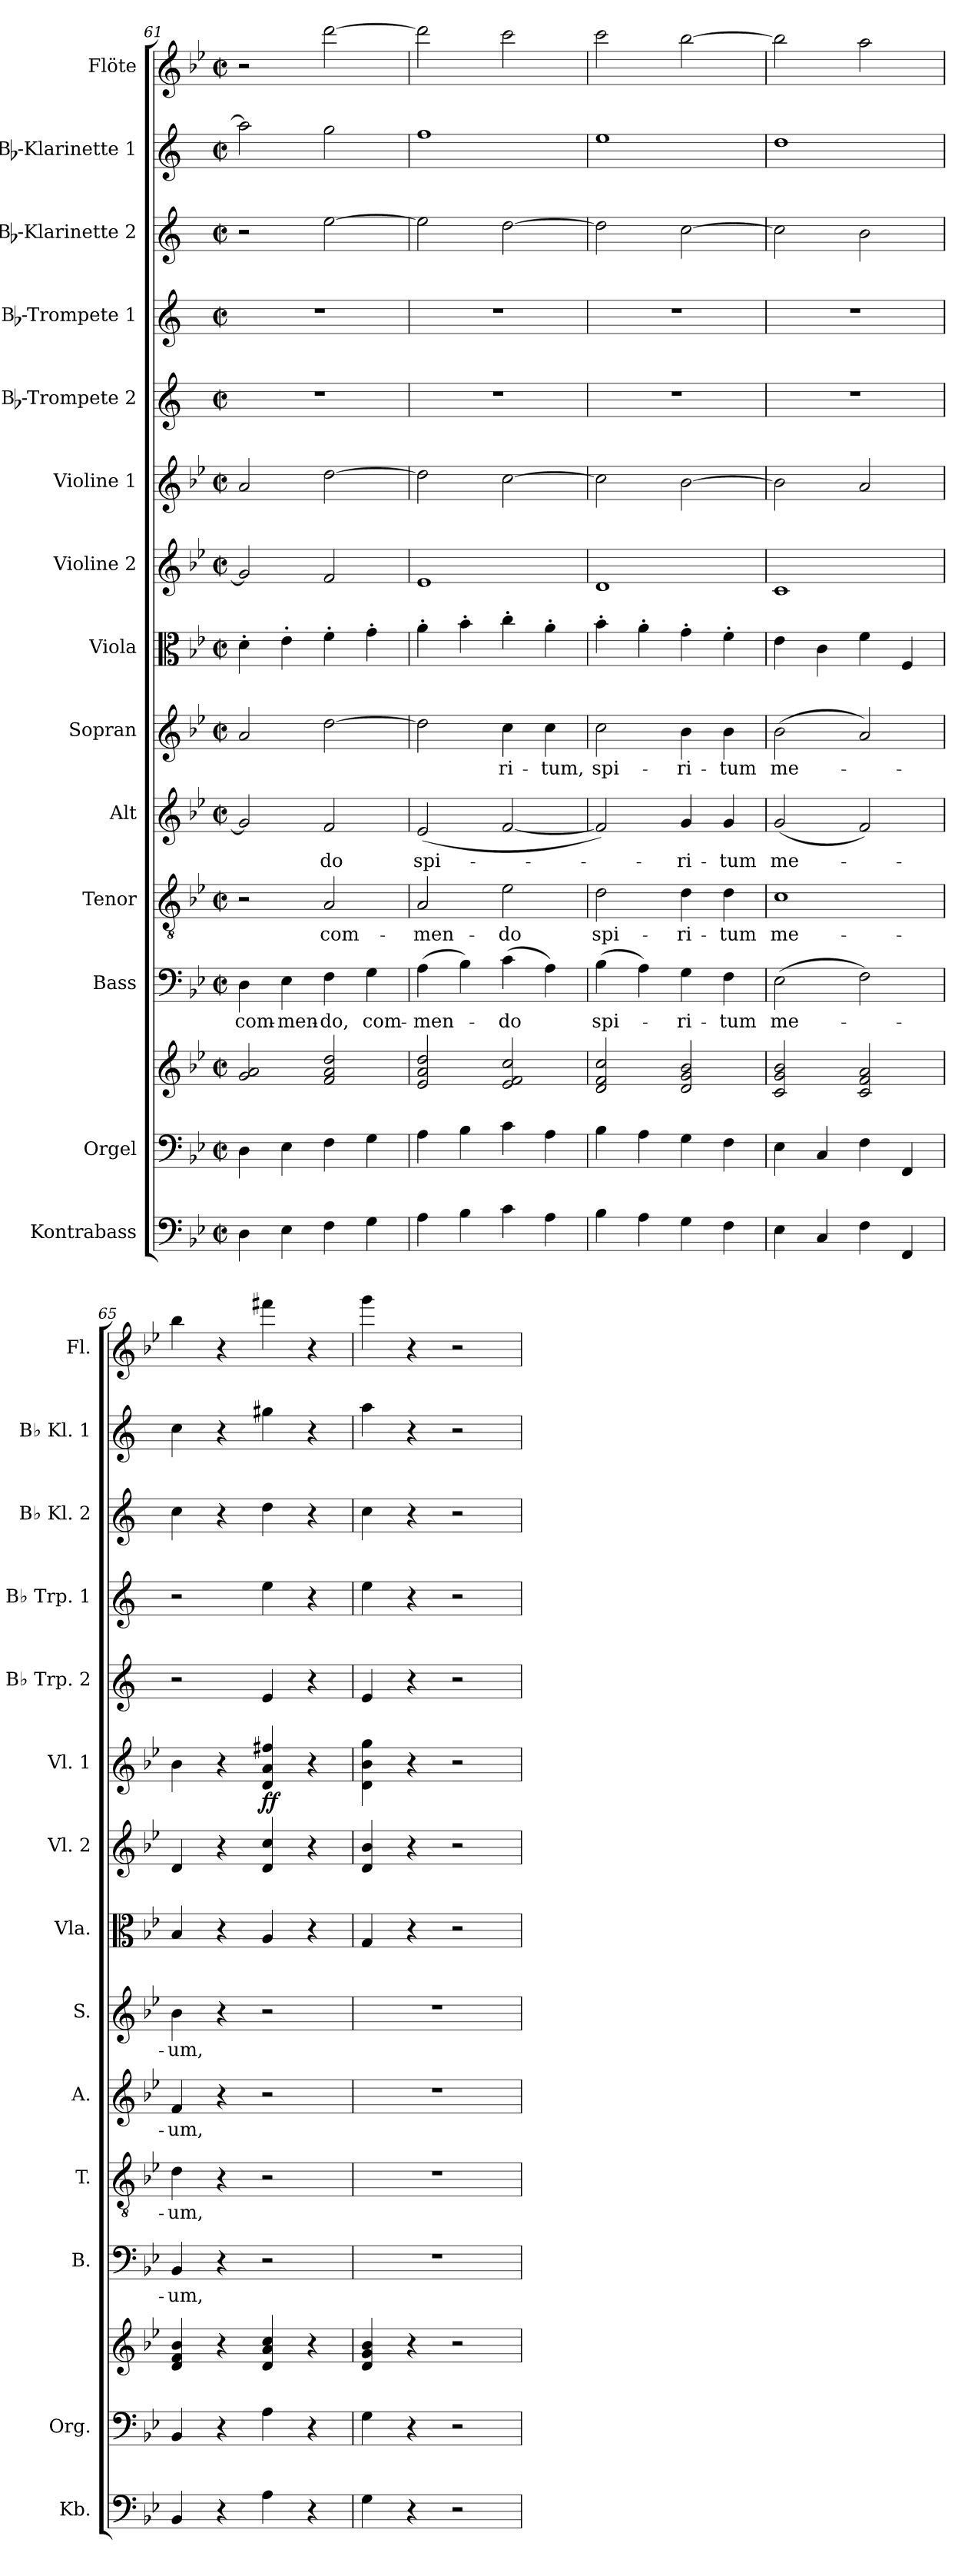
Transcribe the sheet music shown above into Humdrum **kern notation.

**kern	**kern	**kern	**kern	**text	**kern	**text	**kern	**text	**kern	**text	**kern	**kern	**kern	**dynam	**kern	**kern	**kern	**kern	**kern
*part14	*part13	*part13	*part12	*part12	*part11	*part11	*part10	*part10	*part9	*part9	*part8	*part7	*part6	*part6	*part5	*part4	*part3	*part2	*part1
*staff15	*staff14	*staff13	*staff12	*staff12	*staff11	*staff11	*staff10	*staff10	*staff9	*staff9	*staff8	*staff7	*staff6	*staff6	*staff5	*staff4	*staff3	*staff2	*staff1
*I"Kontrabass	*I"Orgel	*	*I"Bass	*	*I"Tenor	*	*I"Alt	*	*I"Sopran	*	*I"Viola	*I"Violine 2	*I"Violine 1	*	*I"Bb-Trompete 2	*I"Bb-Trompete 1	*I"Bb-Klarinette 2	*I"Bb-Klarinette 1	*I"Flöte
*I'Kb.	*I'Org.	*	*I'B.	*	*I'T.	*	*I'A.	*	*I'S.	*	*I'Vla.	*I'Vl. 2	*I'Vl. 1	*	*I'Bb Trp. 2	*I'Bb Trp. 1	*I'Bb Kl. 2	*I'Bb Kl. 1	*I'Fl.
*clefF4	*clefF4	*clefG2	*clefF4	*	*clefGv2	*	*clefG2	*	*clefG2	*	*clefC3	*clefG2	*clefG2	*	*clefG2	*clefG2	*clefG2	*clefG2	*clefG2
*ITrd7c12	*	*	*	*	*	*	*	*	*	*	*	*	*	*	*ITrd1c2	*ITrd1c2	*ITrd1c2	*ITrd1c2	*
*k[b-e-]	*k[b-e-]	*k[b-e-]	*k[b-e-]	*	*k[b-e-]	*	*k[b-e-]	*	*k[b-e-]	*	*k[b-e-]	*k[b-e-]	*k[b-e-]	*	*k[b-e-]	*k[b-e-]	*k[b-e-]	*k[b-e-]	*k[b-e-]
*B-:	*B-:	*B-:	*B-:	*	*B-:	*	*B-:	*	*B-:	*	*B-:	*B-:	*B-:	*	*B-:	*B-:	*B-:	*B-:	*B-:
*M2/2	*M2/2	*M2/2	*M2/2	*	*M2/2	*	*M2/2	*	*M2/2	*	*M2/2	*M2/2	*M2/2	*	*M2/2	*M2/2	*M2/2	*M2/2	*M2/2
*met(c|)	*met(c|)	*met(c|)	*met(c|)	*	*met(c|)	*	*met(c|)	*	*met(c|)	*	*met(c|)	*met(c|)	*met(c|)	*	*met(c|)	*met(c|)	*met(c|)	*met(c|)	*met(c|)
=61	=61	=61	=61	=61	=61	=61	=61	=61	=61	=61	=61	=61	=61	=61	=61	=61	=61	=61	=61
!	!	!	!	!LO:LY:b	!	!	!	!	!	!	!	!	!	!	!	!	!	!	!
4DD\	4D\	2g/ 2a/	4D\	com-	2r	.	2g/]	.	2a/	.	4d'>\	2g/]	2a/	.	1r	1r	2r	2gg\]	2r
!	!	!	!	!LO:LY:b	!	!	!	!	!	!	!	!	!	!	!	!	!	!	!
4EE-\	4E-\	.	4E-\	-men-	.	.	.	.	.	.	4e-'>\	.	.	.	.	.	.	.	.
!	!	!	!	!LO:LY:b	!	!LO:LY:b	!	!LO:LY:b	!	!	!	!	!	!	!	!	!	!	!
4FF\	4F\	2f/ 2a/ 2dd/	4F\	-do,	2A/	com-	2f/	-do	[2dd\	.	4f'>\	2f/	[2dd\	.	.	.	[2dd\	2ff\	[2ddd\
!	!	!	!	!LO:LY:b	!	!	!	!	!	!	!	!	!	!	!	!	!	!	!
4GG\	4G\	.	4G\	com-	.	.	.	.	.	.	4g'>\	.	.	.	.	.	.	.	.
=62	=62	=62	=62	=62	=62	=62	=62	=62	=62	=62	=62	=62	=62	=62	=62	=62	=62	=62	=62
!	!	!	!	!LO:LY:b	!	!LO:LY:b	!	!LO:LY:b	!	!	!	!	!	!	!	!	!	!	!
4AA\	4A\	2e-/ 2a/ 2dd/	(>4A\	-men-	2A/	-men-	(<2e-/	spi-	2dd\]	.	4a'>\	1e-	2dd\]	.	1r	1r	2dd\]	1ee-	2ddd\]
4BB-\	4B-\	.	4B-\)	.	.	.	.	.	.	.	4b-'>\	.	.	.	.	.	.	.	.
!	!	!	!	!LO:LY:b	!	!LO:LY:b	!	!	!	!LO:LY:b	!	!	!	!	!	!	!	!	!
4C\	4c\	2e-/ 2f/ 2cc/	(>4c\	-do	2e-\	-do	[2f/	.	4cc\	-ri-	4cc'>\	.	[2cc\	.	.	.	[2cc\	.	2ccc\
!	!	!	!	!	!	!	!	!	!	!LO:LY:b	!	!	!	!	!	!	!	!	!
4AA\	4A\	.	4A\)	.	.	.	.	.	4cc\	-tum,	4a'>\	.	.	.	.	.	.	.	.
=63	=63	=63	=63	=63	=63	=63	=63	=63	=63	=63	=63	=63	=63	=63	=63	=63	=63	=63	=63
!	!	!	!	!LO:LY:b	!	!LO:LY:b	!	!	!	!LO:LY:b	!	!	!	!	!	!	!	!	!
4BB-\	4B-\	2d/ 2f/ 2cc/	(>4B-\	spi-	2d\	spi-	2f/])	.	2cc\	spi-	4b-'>\	1d	2cc\]	.	1r	1r	2cc\]	1dd	2ccc\
4AA\	4A\	.	4A\)	.	.	.	.	.	.	.	4a'>\	.	.	.	.	.	.	.	.
!	!	!	!	!LO:LY:b	!	!LO:LY:b	!	!LO:LY:b	!	!LO:LY:b	!	!	!	!	!	!	!	!	!
4GG\	4G\	2d/ 2g/ 2b-/	4G\	-ri-	4d\	-ri-	4g/	-ri-	4b-\	-ri-	4g'>\	.	[2b-\	.	.	.	[2b-\	.	[2bb-\
!	!	!	!	!LO:LY:b	!	!LO:LY:b	!	!LO:LY:b	!	!LO:LY:b	!	!	!	!	!	!	!	!	!
4FF\	4F\	.	4F\	-tum	4d\	-tum	4g/	-tum	4b-\	-tum	4f'>\	.	.	.	.	.	.	.	.
=64	=64	=64	=64	=64	=64	=64	=64	=64	=64	=64	=64	=64	=64	=64	=64	=64	=64	=64	=64
!	!	!	!	!LO:LY:b	!	!LO:LY:b	!	!LO:LY:b	!	!LO:LY:b	!	!	!	!	!	!	!	!	!
4EE-\	4E-\	2c/ 2g/ 2b-/	(>2E-\	me-	1c	me-	(<2g/	me-	(>2b-\	me-	4e-\	1c	2b-\]	.	1r	1r	2b-\]	1cc	2bb-\]
4CC/	4C/	.	.	.	.	.	.	.	.	.	4c\	.	.	.	.	.	.	.	.
4FF\	4F\	2c/ 2f/ 2a/	2F\)	.	.	.	2f/)	.	2a/)	.	4f\	.	2a/	.	.	.	2a\	.	2aa\
4FFF/	4FF/	.	.	.	.	.	.	.	.	.	4F/	.	.	.	.	.	.	.	.
=65	=65	=65	=65	=65	=65	=65	=65	=65	=65	=65	=65	=65	=65	=65	=65	=65	=65	=65	=65
!	!	!	!	!LO:LY:b	!	!LO:LY:b	!	!LO:LY:b	!	!LO:LY:b	!	!	!	!	!	!	!	!	!
4BBB-/	4BB-/	4d/ 4f/ 4b-/	4BB-/	-um,	4d\	-um,	4f/	-um,	4b-\	-um,	4B-/	4d/	4b-\	.	2r	2r	4b-\	4b-\	4bb-\
4r	4r	4r	4r	.	4r	.	4r	.	4r	.	4r	4r	4r	.	.	.	4r	4r	4r
!	!	!	!	!	!	!	!	!	!	!	!	!	!	!LO:DY:b	!	!	!	!	!
4AA\	4A\	4d/ 4a/ 4cc/	2r	.	2r	.	2r	.	2r	.	4A/	4d/ 4cc/	4d/ 4a/ 4ff#X/	ff	4d/	4dd\	4cc\	4ff#X\	4fff#X\
4r	4r	4r	.	.	.	.	.	.	.	.	4r	4r	4r	.	4r	4r	4r	4r	4r
=66	=66	=66	=66	=66	=66	=66	=66	=66	=66	=66	=66	=66	=66	=66	=66	=66	=66	=66	=66
4GG\	4G\	4d/ 4g/ 4b-/	1r	.	1r	.	1r	.	1r	.	4G/	4d/ 4b-/	4d\ 4b-\ 4gg\	.	4d/	4dd\	4b-\	4gg\	4ggg\
4r	4r	4r	.	.	.	.	.	.	.	.	4r	4r	4r	.	4r	4r	4r	4r	4r
2r	2r	2r	.	.	.	.	.	.	.	.	2r	2r	2r	.	2r	2r	2r	2r	2r
=	=	=	=	=	=	=	=	=	=	=	=	=	=	=	=	=	=	=	=
*-	*-	*-	*-	*-	*-	*-	*-	*-	*-	*-	*-	*-	*-	*-	*-	*-	*-	*-	*-
